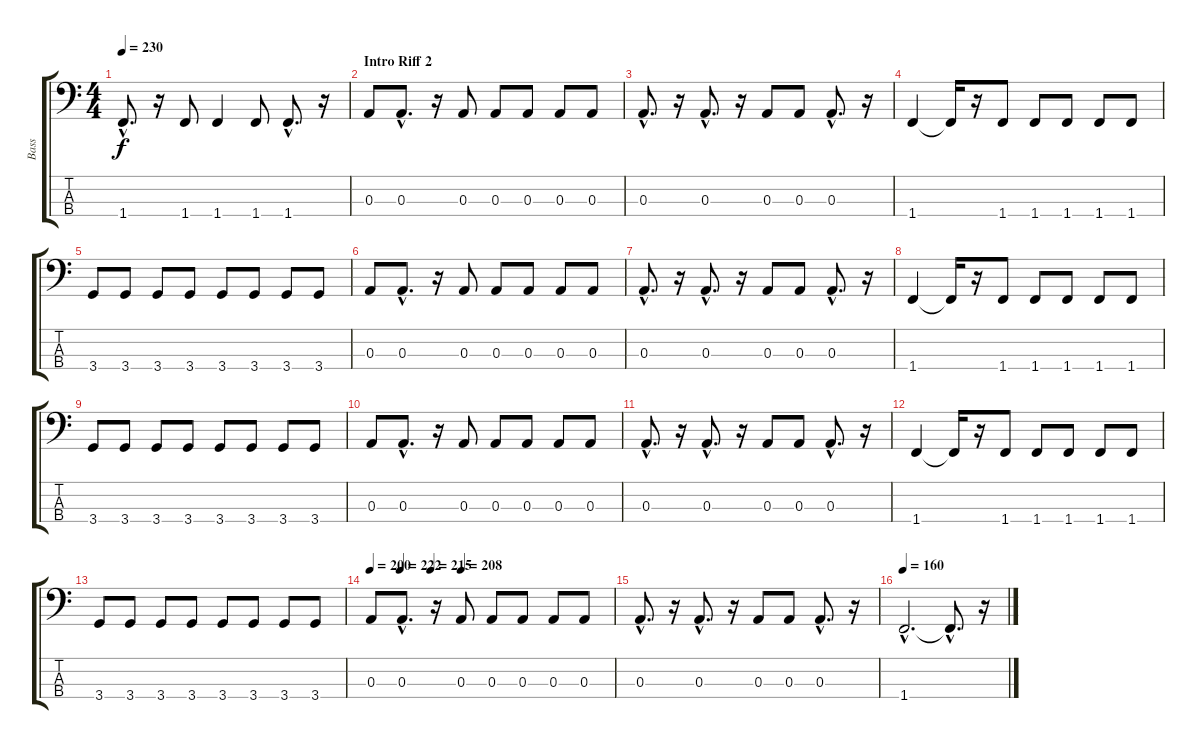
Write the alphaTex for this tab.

\track ("Bass" "Bass") {instrument fretlessbass}
\staff {score tabs}
\tuning (G2 D2 A1 E1) {hide}
\ts (4 4)
\tempo 230
\clef f4
\ks c
1.4{hac}.8{d dy f} r.16 1.4.8 1.4.4 1.4.8 1.4{hac}.8{d} r.16 |
\section ("" "Intro Riff 2")
0.3.8 0.3{hac}.8{d} r.16 0.3.8 0.3.8 0.3.8 0.3.8 0.3.8 |
0.3{hac}.8{d} r.16 0.3{hac}.8{d} r.16 0.3.8 0.3.8 0.3{hac}.8{d} r.16 |
1.4.4 1.4{t}.16 r.16 1.4.8 1.4.8 1.4.8 1.4.8 1.4.8 |
3.4.8 3.4.8 3.4.8 3.4.8 3.4.8 3.4.8 3.4.8 3.4.8 |
0.3.8 0.3{hac}.8{d} r.16 0.3.8 0.3.8 0.3.8 0.3.8 0.3.8 |
0.3{hac}.8{d} r.16 0.3{hac}.8{d} r.16 0.3.8 0.3.8 0.3{hac}.8{d} r.16 |
1.4.4 1.4{t}.16 r.16 1.4.8 1.4.8 1.4.8 1.4.8 1.4.8 |
3.4.8 3.4.8 3.4.8 3.4.8 3.4.8 3.4.8 3.4.8 3.4.8 |
0.3.8 0.3{hac}.8{d} r.16 0.3.8 0.3.8 0.3.8 0.3.8 0.3.8 |
0.3{hac}.8{d} r.16 0.3{hac}.8{d} r.16 0.3.8 0.3.8 0.3{hac}.8{d} r.16 |
1.4.4 1.4{t}.16 r.16 1.4.8 1.4.8 1.4.8 1.4.8 1.4.8 |
3.4.8 3.4.8 3.4.8 3.4.8 3.4.8 3.4.8 3.4.8 3.4.8 |
\tempo 200
\tempo (222 0.125)
\tempo (215 0.25)
\tempo (208 0.375)
0.3.8 0.3{hac}.8{d} r.16 0.3.8 0.3.8 0.3.8 0.3.8 0.3.8 |
0.3{hac}.8{d} r.16 0.3{hac}.8{d} r.16 0.3.8 0.3.8 0.3{hac}.8{d} r.16 |
\tempo 160
1.4{hac}.2{d} 1.4{hac t}.8{d} r.16
